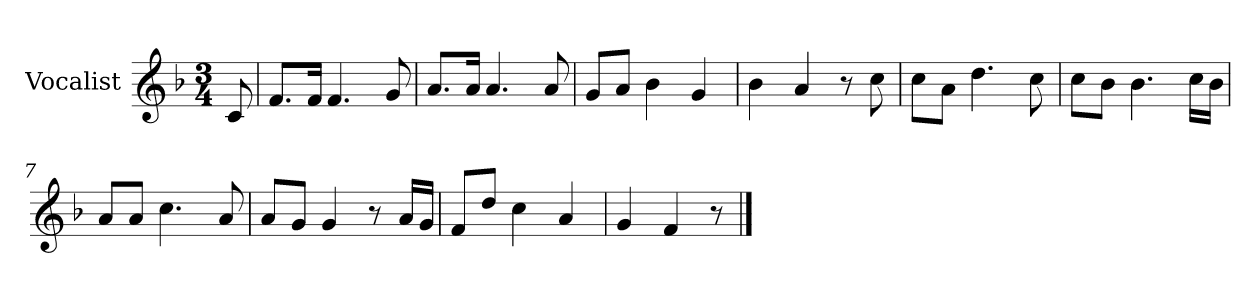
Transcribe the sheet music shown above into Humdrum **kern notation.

**kern
*part1
*staff1
*I"Vocalist
*k[b-]
*F:
*M3/4
=
8c
=1
8.fL
16fJk
4.f
8g
=2
8.aL
16aJk
4.a
8a
=3
8gL
8aJ
4b-
4g
=4
4b-
4a
8r
8cc
=5
8ccL
8aJ
4.dd
8cc
=6
8ccL
8b-J
4.b-
16ccLL
16b-JJ
=7
8aL
8aJ
4.cc
8a
=8
8aL
8gJ
4g
8r
16aLL
16gJJ
=9
8fL
8ddJ
4cc
4a
=10
4g
4f
8r
==
*-
